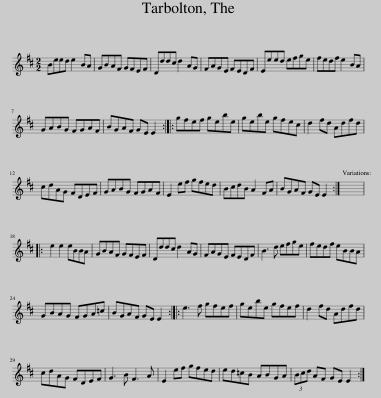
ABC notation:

X:1
L:1/8
M:2/2
I:linebreak $
K:D
V:1 treble
V:1
 Beed e2 BA | GBAF GFEF | Dddc d2 AG | FAGE FEDF | Eeed efge | %5
 fedf e2 BA |$ GABG FGAF | BGAF GE E2 :: gfef gebe | gebe gfec | %10
 d2 fd Adfd |$ cdAG FDEF | GABG FGAF | E2 ef gfed | BcdB A2 FA | %15
 BGAF GE E2 :| x8 |:$ e2 e2 eBBA | GBAF GFEF | Dddc d2 AG | %20
 FAGE FEDF | B3 d efge | fedf eBBA |$ GBAG FGA=c | BGAF GE E2 :: %25
 e3 f gfef | gebe gfef | d2 fd Adfd |$ cdAG FDEF | G3 B F3 A | %30
 E2 ef gfed | ed=cB ABGA | (3Bcd AF GE E2 :| %33
